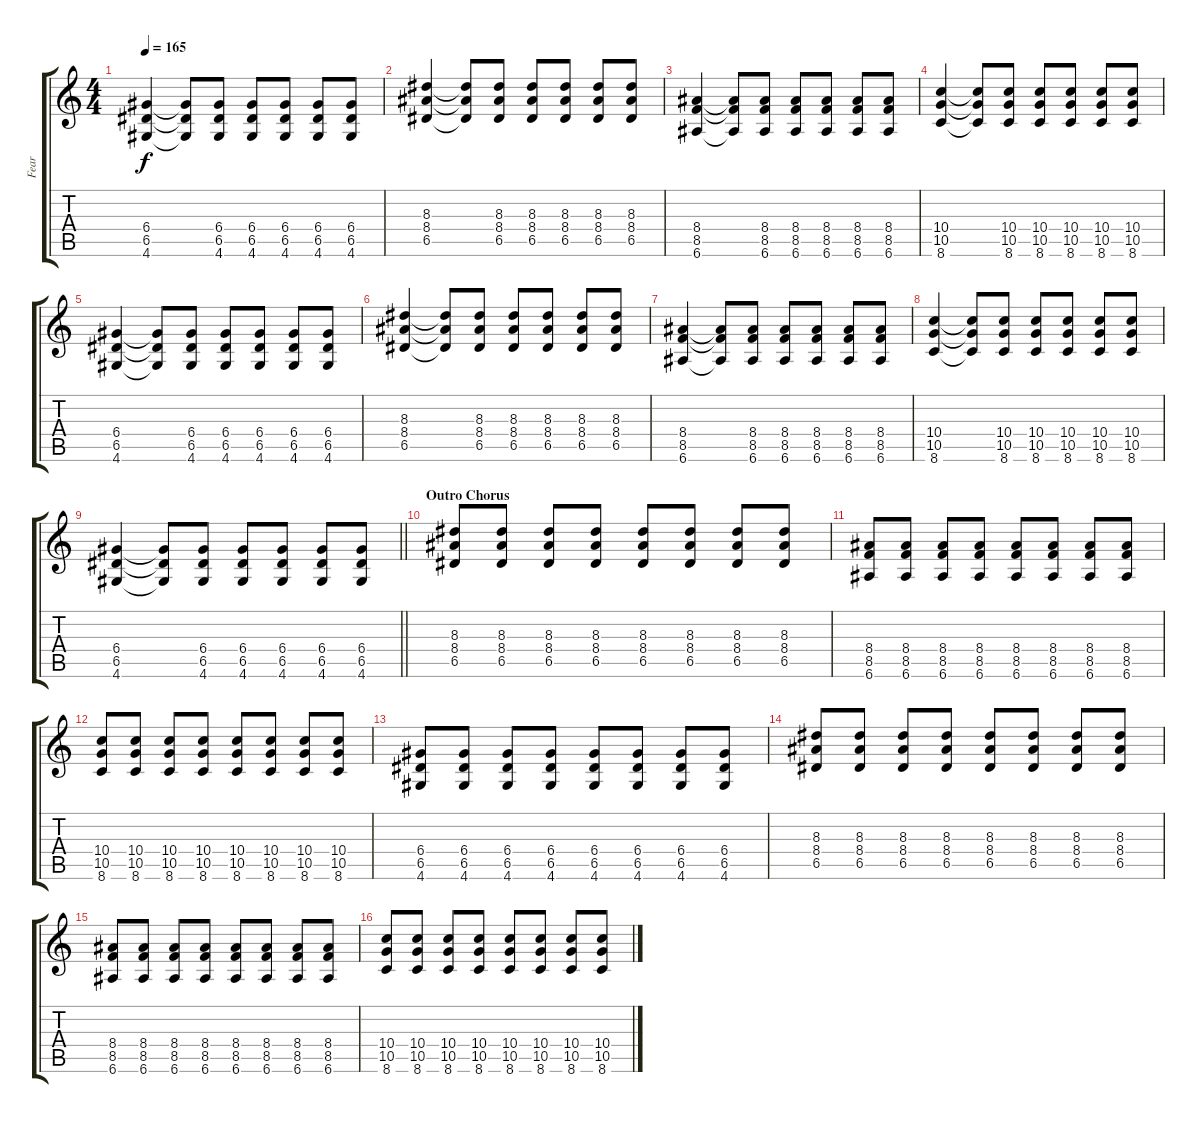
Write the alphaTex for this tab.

\track ("Fear" "Fear") {instrument overdrivenguitar}
\staff {score tabs}
\tuning (E4 B3 G3 D3 A2 E2) {hide}
\ts (4 4)
\tempo 165
\clef g2
\ks c
(6.4 6.5 4.6).4{dy f} (6.4{t} 6.5{t} 4.6{t}).8 (6.4 6.5 4.6).8 (6.4 6.5 4.6).8 (6.4 6.5 4.6).8 (6.4 6.5 4.6).8 (6.4 6.5 4.6).8 |
(8.3 8.4 6.5).4 (8.3{t} 8.4{t} 6.5{t}).8 (8.3 8.4 6.5).8 (8.3 8.4 6.5).8 (8.3 8.4 6.5).8 (8.3 8.4 6.5).8 (8.3 8.4 6.5).8 |
(8.4 8.5 6.6).4 (8.4{t} 8.5{t} 6.6{t}).8 (8.4 8.5 6.6).8 (8.4 8.5 6.6).8 (8.4 8.5 6.6).8 (8.4 8.5 6.6).8 (8.4 8.5 6.6).8 |
(10.4 10.5 8.6).4 (10.4{t} 10.5{t} 8.6{t}).8 (10.4 10.5 8.6).8 (10.4 10.5 8.6).8 (10.4 10.5 8.6).8 (10.4 10.5 8.6).8 (10.4 10.5 8.6).8 |
(6.4 6.5 4.6).4 (6.4{t} 6.5{t} 4.6{t}).8 (6.4 6.5 4.6).8 (6.4 6.5 4.6).8 (6.4 6.5 4.6).8 (6.4 6.5 4.6).8 (6.4 6.5 4.6).8 |
(8.3 8.4 6.5).4 (8.3{t} 8.4{t} 6.5{t}).8 (8.3 8.4 6.5).8 (8.3 8.4 6.5).8 (8.3 8.4 6.5).8 (8.3 8.4 6.5).8 (8.3 8.4 6.5).8 |
(8.4 8.5 6.6).4 (8.4{t} 8.5{t} 6.6{t}).8 (8.4 8.5 6.6).8 (8.4 8.5 6.6).8 (8.4 8.5 6.6).8 (8.4 8.5 6.6).8 (8.4 8.5 6.6).8 |
(10.4 10.5 8.6).4 (10.4{t} 10.5{t} 8.6{t}).8 (10.4 10.5 8.6).8 (10.4 10.5 8.6).8 (10.4 10.5 8.6).8 (10.4 10.5 8.6).8 (10.4 10.5 8.6).8 |
\barLineRight lightlight
(6.4 6.5 4.6).4 (6.4{t} 6.5{t} 4.6{t}).8 (6.4 6.5 4.6).8 (6.4 6.5 4.6).8 (6.4 6.5 4.6).8 (6.4 6.5 4.6).8 (6.4 6.5 4.6).8 |
\section ("" "Outro Chorus")
(8.3 8.4 6.5).8 (8.3 8.4 6.5).8 (8.3 8.4 6.5).8 (8.3 8.4 6.5).8 (8.3 8.4 6.5).8 (8.3 8.4 6.5).8 (8.3 8.4 6.5).8 (8.3 8.4 6.5).8 |
(8.4 8.5 6.6).8 (8.4 8.5 6.6).8 (8.4 8.5 6.6).8 (8.4 8.5 6.6).8 (8.4 8.5 6.6).8 (8.4 8.5 6.6).8 (8.4 8.5 6.6).8 (8.4 8.5 6.6).8 |
(10.4 10.5 8.6).8 (10.4 10.5 8.6).8 (10.4 10.5 8.6).8 (10.4 10.5 8.6).8 (10.4 10.5 8.6).8 (10.4 10.5 8.6).8 (10.4 10.5 8.6).8 (10.4 10.5 8.6).8 |
(6.4 6.5 4.6).8 (6.4 6.5 4.6).8 (6.4 6.5 4.6).8 (6.4 6.5 4.6).8 (6.4 6.5 4.6).8 (6.4 6.5 4.6).8 (6.4 6.5 4.6).8 (6.4 6.5 4.6).8 |
(8.3 8.4 6.5).8 (8.3 8.4 6.5).8 (8.3 8.4 6.5).8 (8.3 8.4 6.5).8 (8.3 8.4 6.5).8 (8.3 8.4 6.5).8 (8.3 8.4 6.5).8 (8.3 8.4 6.5).8 |
(8.4 8.5 6.6).8 (8.4 8.5 6.6).8 (8.4 8.5 6.6).8 (8.4 8.5 6.6).8 (8.4 8.5 6.6).8 (8.4 8.5 6.6).8 (8.4 8.5 6.6).8 (8.4 8.5 6.6).8 |
(10.4 10.5 8.6).8 (10.4 10.5 8.6).8 (10.4 10.5 8.6).8 (10.4 10.5 8.6).8 (10.4 10.5 8.6).8 (10.4 10.5 8.6).8 (10.4 10.5 8.6).8 (10.4 10.5 8.6).8
